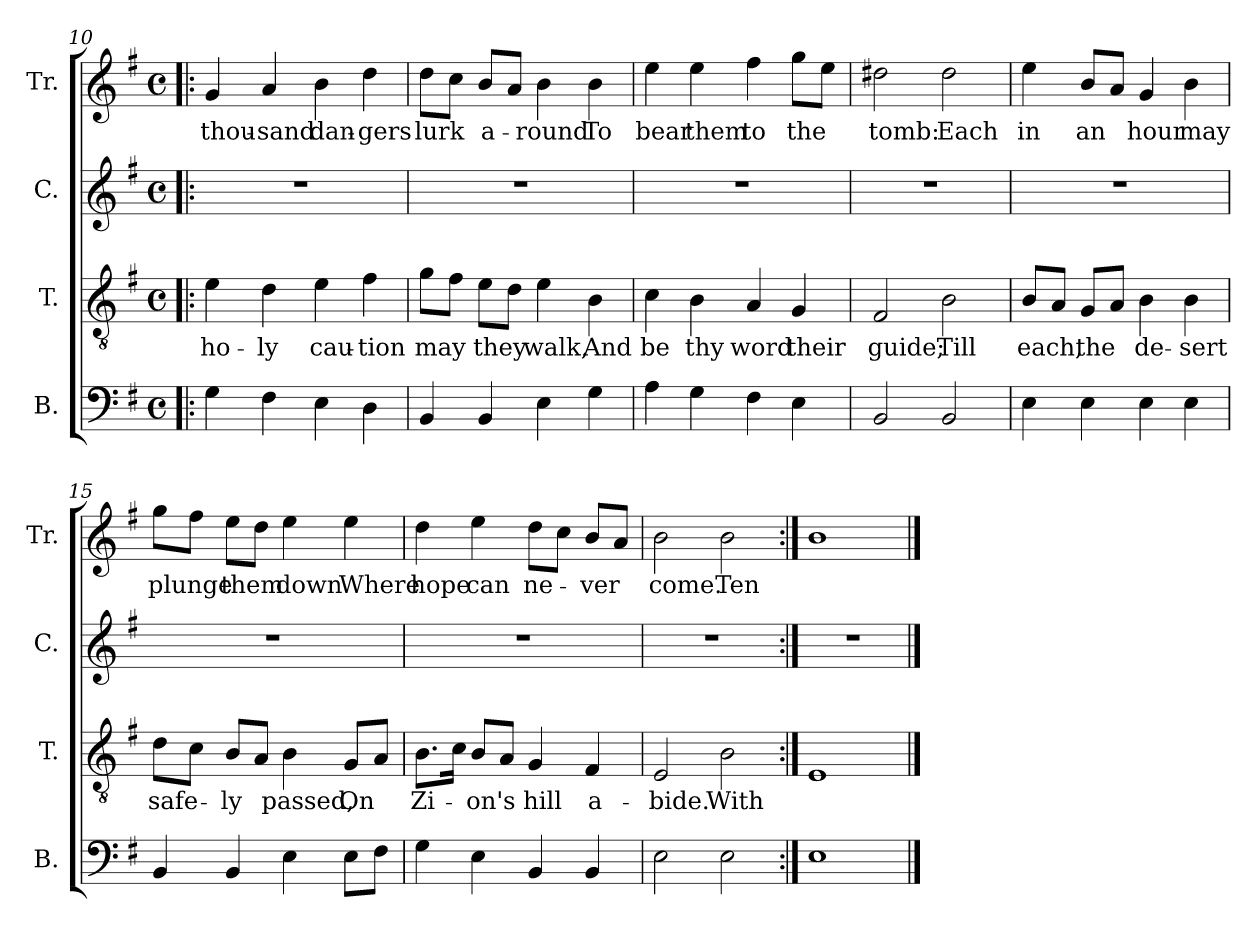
**kern	**kern	**text	**kern	**kern	**text
*part4	*part3	*part3	*part2	*part1	*part1
*staff4	*staff3	*staff3	*staff2	*staff1	*staff1
*I"B.	*I"T.	*	*I"C.	*I"Tr.	*
*I'B.	*I'T.	*	*I'C.	*I'Tr.	*
!!LO:LB:g=z
*clefF4	*clefGv2	*	*clefG2	*clefG2	*
*k[f#]	*k[f#]	*	*k[f#]	*k[f#]	*
*M4/4	*M4/4	*	*M4/4	*M4/4	*
*met(c)	*met(c)	*	*met(c)	*met(c)	*
=10!|:	=10!|:	=10!|:	=10!|:	=10!|:	=10!|:
4G\	4e\	ho-	1r	4g/	thou-
4F#\	4d\	-ly	.	4a/	-sand
4E\	4e\	cau-	.	4b\	dan-
4D\	4f#\	-tion	.	4dd\	-gers
=11	=11	=11	=11	=11	=11
4BB/	8g\L	may	1r	8dd\L	lurk
.	8f#\J	.	.	8cc\J	.
4BB/	8e\L	they	.	8b/L	a-
.	8d\J	.	.	8a/J	.
4E\	4e\	walk,	.	4b\	-round
4G\	4B\	And	.	4b\	To
=12	=12	=12	=12	=12	=12
4A\	4c\	be	1r	4ee\	bear
4G\	4B\	thy	.	4ee\	them
4F#\	4A/	word	.	4ff#\	to
4E\	4G/	their	.	8gg\L	the
.	.	.	.	8ee\J	.
=13	=13	=13	=13	=13	=13
2BB/	2F#/	guide;	1r	2dd#X\	tomb:
2BB/	2B\	Till	.	2dd#\	Each
!!LO:LB:g=z
=14	=14	=14	=14	=14	=14
4E\	8B/L	each,	1r	4ee\	in
.	8A/J	.	.	.	.
4E\	8G/L	the	.	8b/L	an
.	8A/J	.	.	8a/J	.
4E\	4B\	de-	.	4g/	hour
4E\	4B\	-sert	.	4b\	may
=15	=15	=15	=15	=15	=15
4BB/	8d\L	safe-	1r	8gg\L	plunge
.	8c\J	.	.	8ff#\J	.
4BB/	8B/L	-ly	.	8ee\L	them
.	8A/J	.	.	8dd\J	.
4E\	4B\	passed,	.	4ee\	down
8E\L	8G/L	On	.	4ee\	Where
8F#\J	8A/J	.	.	.	.
=16	=16	=16	=16	=16	=16
4G\	8.B\L	Zi-	1r	4dd\	hope
.	16c\Jk	.	.	.	.
4E\	8B/L	-on's	.	4ee\	can
.	8A/J	.	.	.	.
4BB/	4G/	hill	.	8dd\L	ne-
.	.	.	.	8cc\J	.
4BB/	4F#/	a-	.	8b/L	-ver
.	.	.	.	8a/J	.
=17	=17	=17	=17	=17	=17
2E\	2E/	-bide.	1r	2b\	come.
2E\	2B\	With	.	2b\	Ten
=18:|!	=18:|!	=18:|!	=18:|!	=18:|!	=18:|!
1E	1E	.	1r	1b	.
==	==	==	==	==	==
*-	*-	*-	*-	*-	*-
